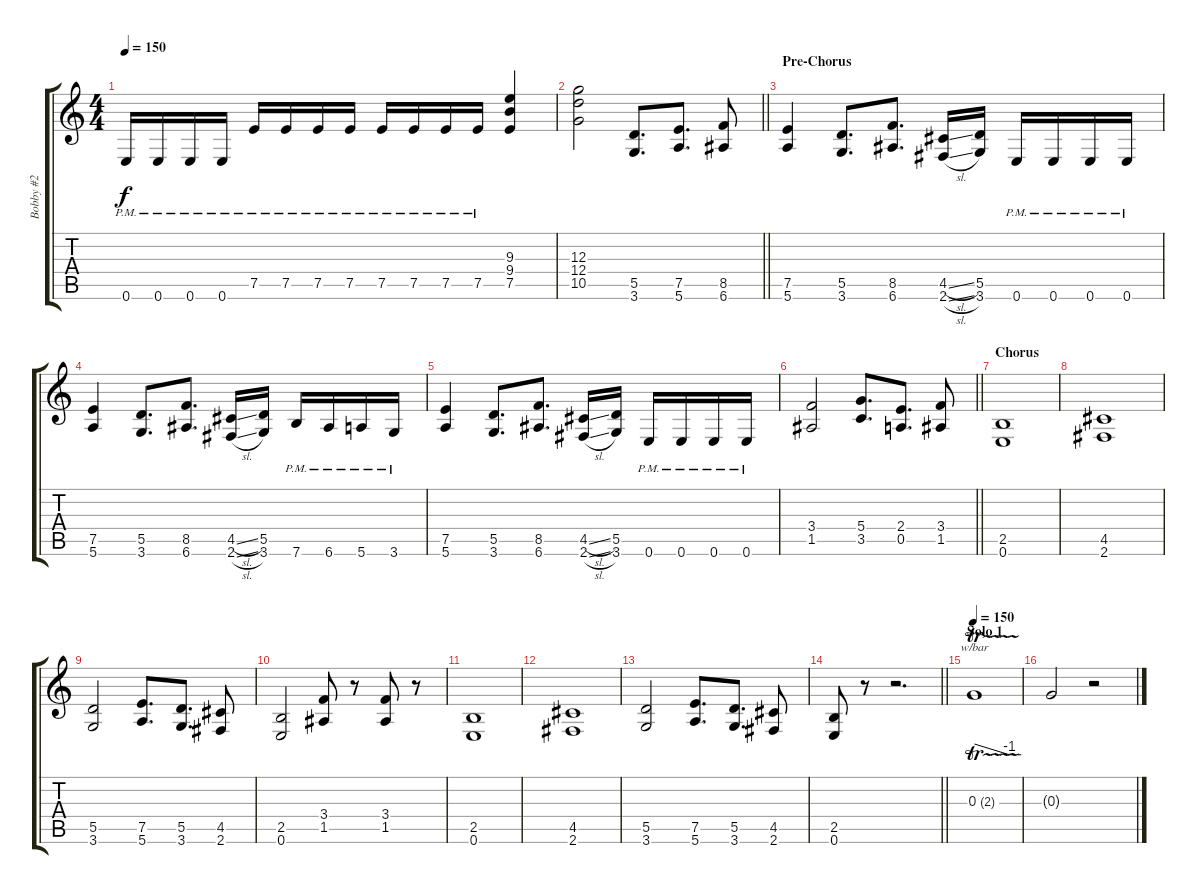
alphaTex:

\track ("Bobby #2" "Bobby #2") {instrument distortionguitar}
\staff {score tabs}
\tuning (E4 B3 G3 D3 A2 E2) {hide}
\ts (4 4)
\tempo 150
\clef g2
\ks c
0.6{pm}.16{dy f} 0.6{pm}.16 0.6{pm}.16 0.6{pm}.16 7.5{pm}.16 7.5{pm}.16 7.5{pm}.16 7.5{pm}.16 7.5{pm}.16 7.5{pm}.16 7.5{pm}.16 7.5{pm}.16 (9.3 9.4 7.5).4 |
\barLineRight lightlight
(12.3 12.4 10.5).2 (5.5 3.6).8{d} (7.5 5.6).8{d} (8.5 6.6).8 |
\section ("" "Pre-Chorus")
(7.5 5.6).4 (5.5 3.6).8{d} (8.5 6.6).8{d} (4.5{sl} 2.6{sl}).16 (5.5 3.6).16 0.6{pm}.16 0.6{pm}.16 0.6{pm}.16 0.6{pm}.16 |
(7.5 5.6).4 (5.5 3.6).8{d} (8.5 6.6).8{d} (4.5{sl} 2.6{sl}).16 (5.5 3.6).16 7.6{pm}.16 6.6{pm}.16 5.6{pm}.16 3.6{pm}.16 |
(7.5 5.6).4 (5.5 3.6).8{d} (8.5 6.6).8{d} (4.5{sl} 2.6{sl}).16 (5.5 3.6).16 0.6{pm}.16 0.6{pm}.16 0.6{pm}.16 0.6{pm}.16 |
\barLineRight lightlight
(3.4 1.5).2 (5.4 3.5).8{d} (2.4 0.5).8{d} (3.4 1.5).8 |
\section ("" "Chorus")
(2.5 0.6).1 |
(4.5 2.6).1 |
(5.5 3.6).2 (7.5 5.6).8{d} (5.5 3.6).8{d} (4.5 2.6).8 |
(2.5 0.6).2 (3.4 1.5).8 r.8 (3.4 1.5).8 r.8 |
(2.5 0.6).1 |
(4.5 2.6).1 |
(5.5 3.6).2 (7.5 5.6).8{d} (5.5 3.6).8{d} (4.5 2.6).8 |
\barLineRight lightlight
(2.5 0.6).8 r.8 r.2{d} |
\section ("" "Solo 1")
\tempo 150
0.3{tr (2 32)}.1{tbe (custom default 0 0 45 -4 60 -4) volume 15} |
0.3{t}.2 r.2
